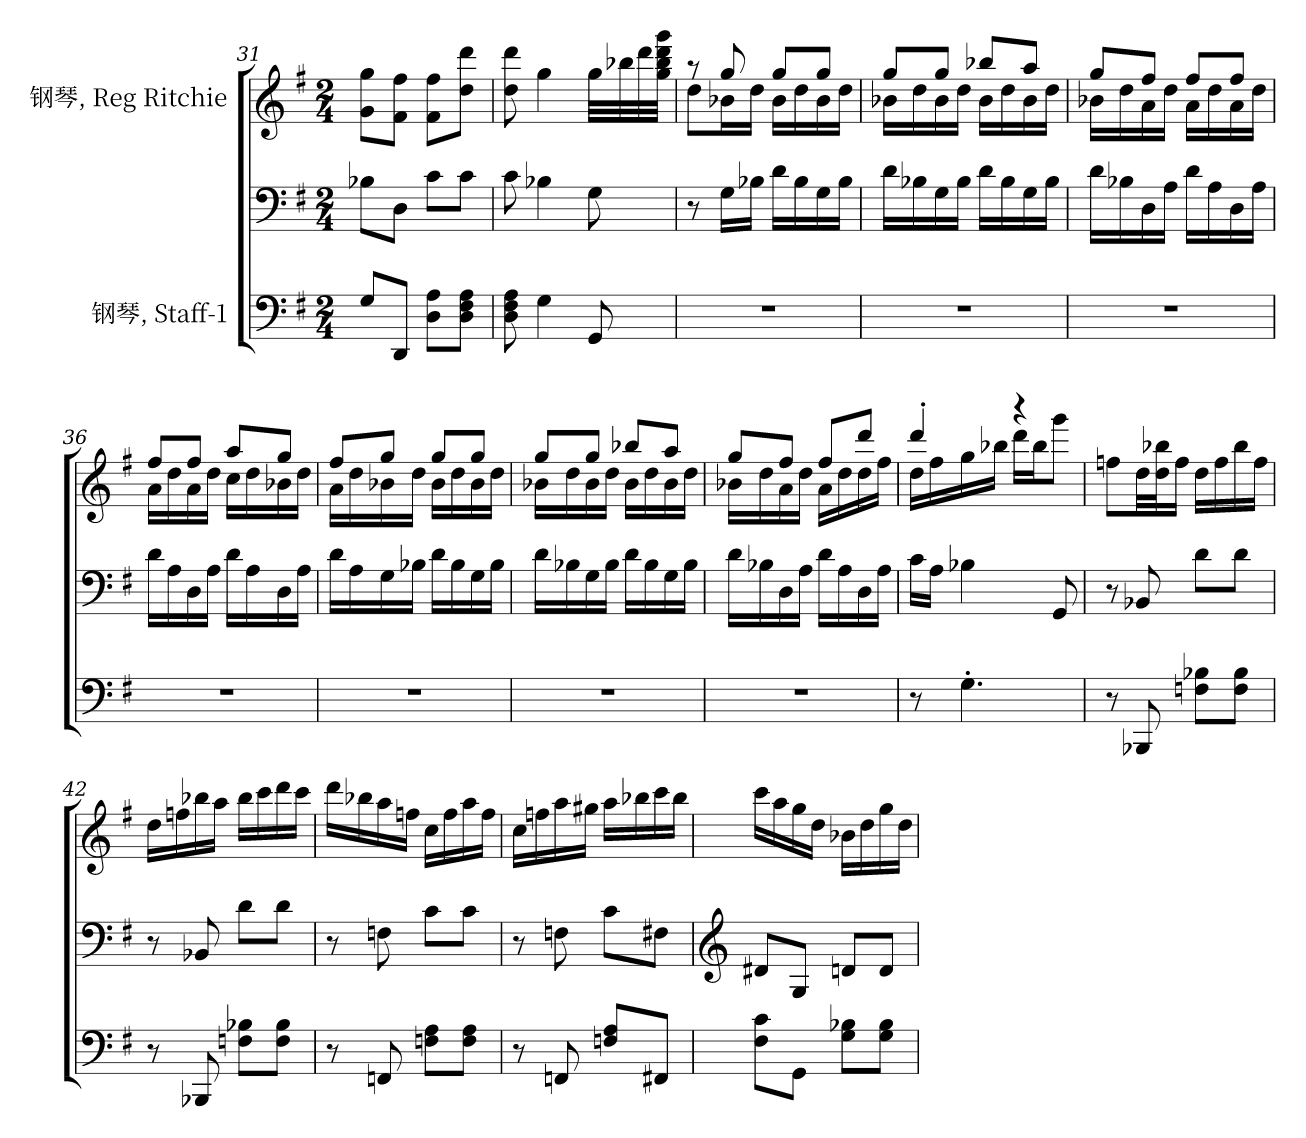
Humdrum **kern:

**kern	**kern	**kern
*part2	*part2	*part1
*staff3	*staff2	*staff1
*I"钢琴, Staff-1	*	*I"钢琴, Reg Ritchie
*clefF4	*clefF4	*clefG2
*k[f#]	*k[f#]	*k[f#]
*M2/4	*M2/4	*M2/4
=31	=31	=31
8G/L	8B-X\L	8g\ 8gg\L
8DD/J	8D\J	8f#\ 8ff#\J
8D\ 8A\L	8c\L	8f#\ 8ff#\L
8D\ 8F#\ 8A\J	8c\J	8dd\ 8ddd\J
!!LO:LB:g=z
=32	=32	=32
8D\ 8F#\ 8A\	8c\	8dd\ 8ddd\
4G\	4B-X\	4gg\
8GG/	8G\	32gg\LLL
.	.	32bb-X\
.	.	32ddd\
.	.	32gg\ 32bb-\ 32ddd\ 32ggg\JJJ
=33	=33	=33
*	*	*^
2r	8r	8r	8dd\L
*	*	*MM155	*
.	16G\LL	8gg/	16b-X\L
.	16B-X\JJ	.	16dd\JJ
.	16d\LL	8gg/L	16b-\LL
.	16B-\	.	16dd\
.	16G\	8gg/J	16b-\
.	16B-\JJ	.	16dd\JJ
=34	=34	=34	=34
2r	16d\LL	8gg/L	16b-X\LL
.	16B-X\	.	16dd\
.	16G\	8gg/J	16b-\
.	16B-\JJ	.	16dd\JJ
.	16d\LL	8bb-X/L	16b-\LL
.	16B-\	.	16dd\
.	16G\	8aa/J	16b-\
.	16B-\JJ	.	16dd\JJ
=35	=35	=35	=35
2r	16d\LL	8gg/L	16b-X\LL
.	16B-X\	.	16dd\
.	16D\	8ff#/J	16a\
.	16A\JJ	.	16dd\JJ
.	16d\LL	8ff#/L	16a\LL
.	16A\	.	16dd\
.	16D\	8ff#/J	16a\
.	16A\JJ	.	16dd\JJ
!!LO:LB:g=z	!!
=36	=36	=36	=36
2r	16d\LL	8ff#/L	16a\LL
.	16A\	.	16dd\
.	16D\	8ff#/J	16a\
.	16A\JJ	.	16dd\JJ
.	16d\LL	8aa/L	16cc\LL
.	16A\	.	16dd\
.	16D\	8gg/J	16b-X\
.	16A\JJ	.	16dd\JJ
=37	=37	=37	=37
2r	16d\LL	8ff#/L	16a\LL
.	16A\	.	16dd\
.	16G\	8gg/J	16b-X\
.	16B-X\JJ	.	16dd\JJ
.	16d\LL	8gg/L	16b-\LL
.	16B-\	.	16dd\
.	16G\	8gg/J	16b-\
.	16B-\JJ	.	16dd\JJ
=38	=38	=38	=38
2r	16d\LL	8gg/L	16b-X\LL
.	16B-X\	.	16dd\
.	16G\	8gg/J	16b-\
.	16B-\JJ	.	16dd\JJ
.	16d\LL	8bb-X/L	16b-\LL
.	16B-\	.	16dd\
.	16G\	8aa/J	16b-\
.	16B-\JJ	.	16dd\JJ
=39	=39	=39	=39
2r	16d\LL	8gg/L	16b-X\LL
.	16B-X\	.	16dd\
.	16D\	8ff#/J	16a\
.	16A\JJ	.	16dd\JJ
.	16d\LL	8ff#/L	16a\LL
.	16A\	.	16dd\
.	16D\	8ddd/J	16dd\
.	16A\JJ	.	16ff#\JJ
!!LO:PB:g=z	!!
=40	=40	=40	=40
8r	16c\LL	4ddd'/	16dd\LL
.	16A\JJ	.	16ff#\
4.G'\	4B-X\	.	16gg\
.	.	.	16bb-X\JJ
.	.	4r	16ddd\LL
.	.	.	16bb-\J
.	8GG/	.	8ggg\J
*	*	*v	*v
=41	=41	=41
8r	8r	8ffn\L
8BBB-X/	8BB-X/	32dd\LL
.	.	32dd\ 32bb-X\J
.	.	16ff\JJ
8Fn\ 8B-X\L	8d\L	16dd\LL
.	.	16ff\
8F\ 8B-\J	8d\J	16bb-\
.	.	16ff\JJ
=42	=42	=42
8r	8r	16dd\LL
.	.	16ffn\
8BBB-X/	8BB-X/	16bb-X\
.	.	16aa\JJ
8Fn\ 8B-X\L	8d\L	16bb-\LL
.	.	16ccc\
8F\ 8B-\J	8d\J	16ddd\
.	.	16ccc\JJ
!!LO:LB:g=z
=43	=43	=43
8r	8r	16ddd\LL
.	.	16bb-X\
8FFn/	8Fn\	16aa\
.	.	16ffn\JJ
8Fn\ 8A\L	8c\L	16cc\LL
.	.	16ff\
8F\ 8A\J	8c\J	16aa\
.	.	16ff\JJ
=44	=44	=44
8r	8r	16cc\LL
.	.	16ffn\
8FFn/	8Fn\	16aa\
.	.	16gg#X\JJ
8Fn/ 8A/L	8c\L	16aa\LL
.	.	16bb-X\
8FF#X/J	8F#X\J	16ccc\
.	.	16bb-\JJ
=45	=45	=45
*	*clefG2	*
8F#\ 8c\L	8d#X/L	16ccc\LL
.	.	16aa\
8GG\J	8G/J	16gg\
.	.	16dd\JJ
8G\ 8B-X\L	8dn/L	16b-X\LL
.	.	16dd\
8G\ 8B-\J	8d/J	16gg\
.	.	16dd\JJ
=	=	=
*-	*-	*-
